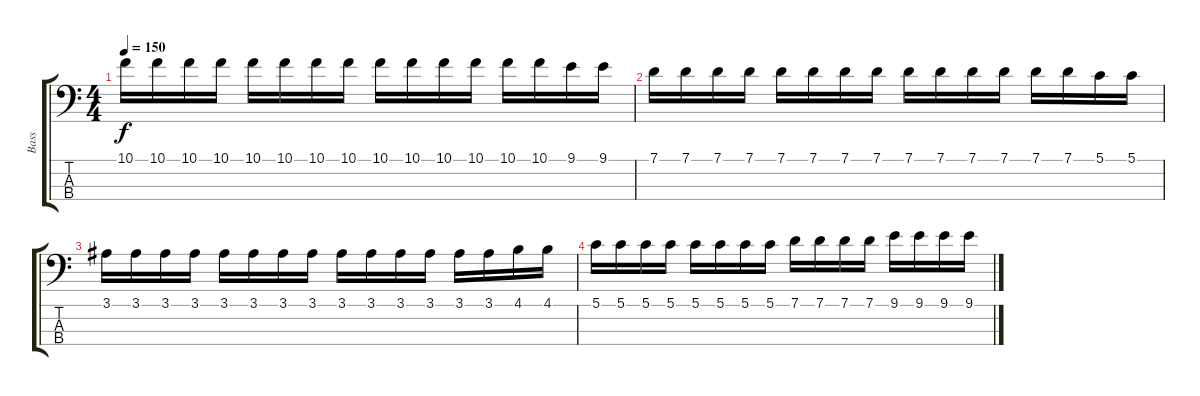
\track ("Bass" "Bass") {instrument electricbassfinger}
\staff {score tabs}
\tuning (G2 D2 A1 E1) {hide}
\ts (4 4)
\tempo 150
\clef f4
\ks c
10.1.16{dy f} 10.1.16 10.1.16 10.1.16 10.1.16 10.1.16 10.1.16 10.1.16 10.1.16 10.1.16 10.1.16 10.1.16 10.1.16 10.1.16 9.1.16 9.1.16 |
7.1.16 7.1.16 7.1.16 7.1.16 7.1.16 7.1.16 7.1.16 7.1.16 7.1.16 7.1.16 7.1.16 7.1.16 7.1.16 7.1.16 5.1.16 5.1.16 |
3.1.16 3.1.16 3.1.16 3.1.16 3.1.16 3.1.16 3.1.16 3.1.16 3.1.16 3.1.16 3.1.16 3.1.16 3.1.16 3.1.16 4.1.16 4.1.16 |
5.1.16 5.1.16 5.1.16 5.1.16 5.1.16 5.1.16 5.1.16 5.1.16 7.1.16 7.1.16 7.1.16 7.1.16 9.1.16 9.1.16 9.1.16 9.1.16
